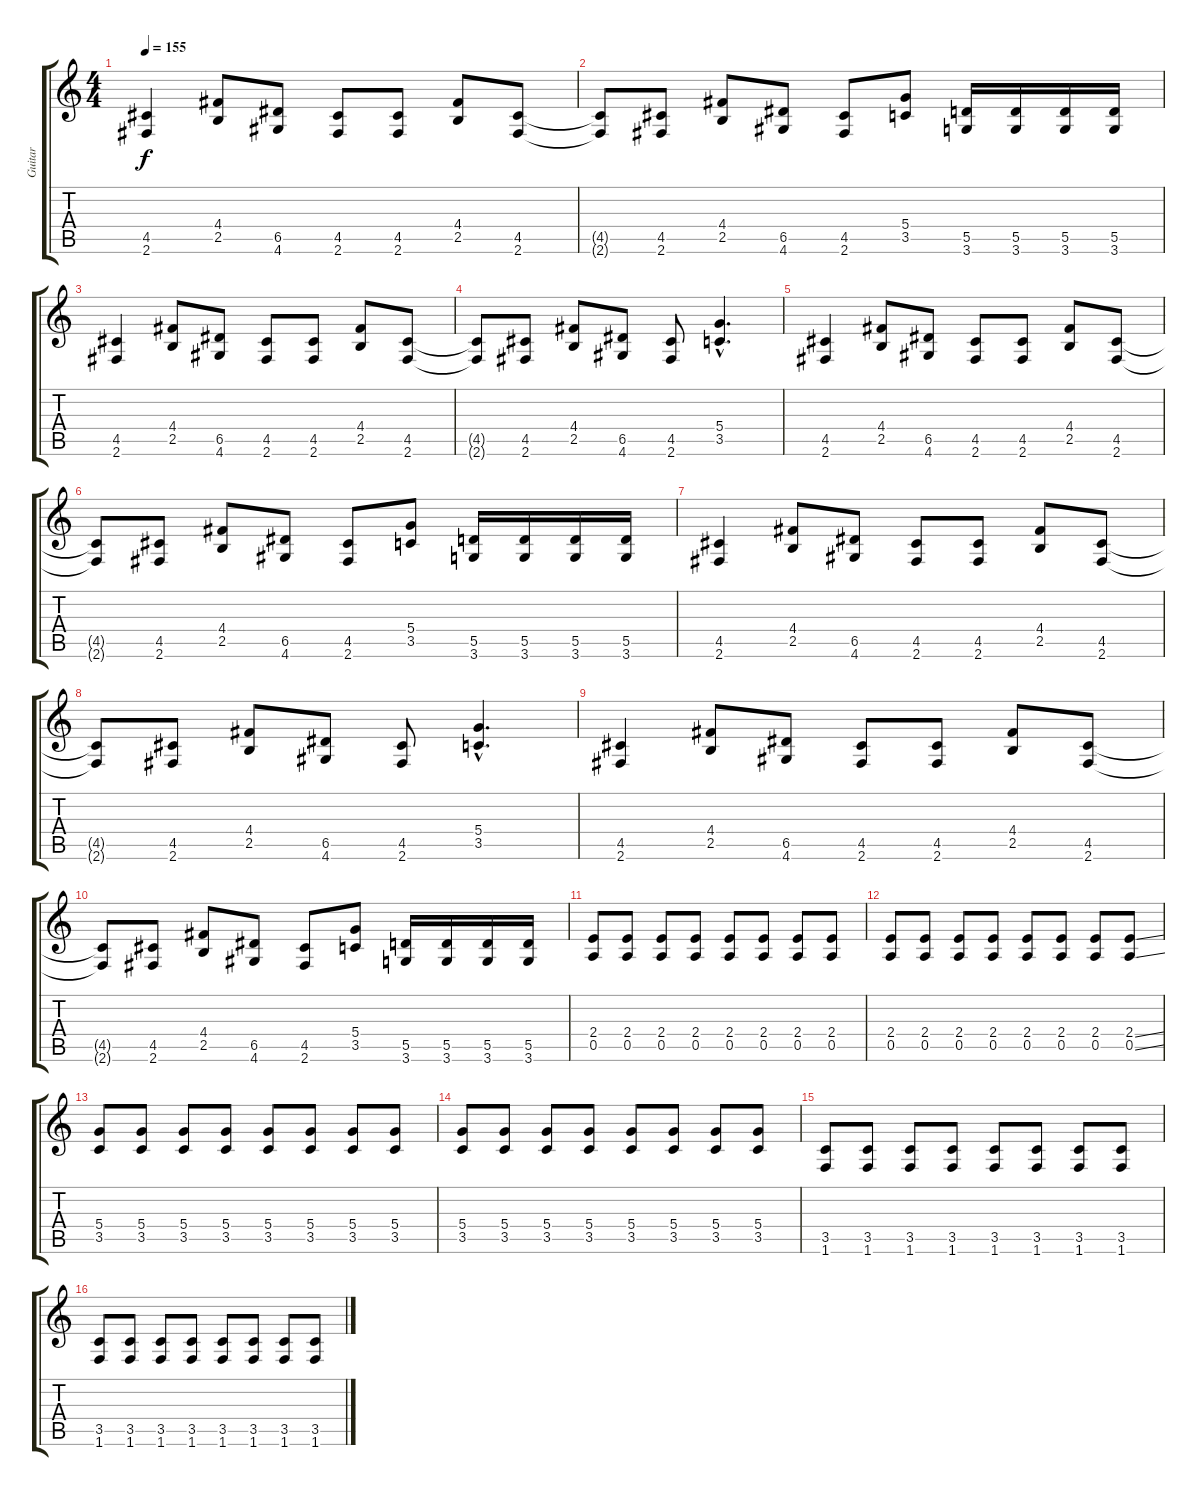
\track ("Guitar" "Guitar") {instrument distortionguitar}
\staff {score tabs}
\tuning (E4 B3 G3 D3 A2 E2) {hide}
\ts (4 4)
\tempo 155
\clef g2
\ks c
(4.5 2.6).4{dy f} (4.4 2.5).8 (6.5 4.6).8 (4.5 2.6).8 (4.5 2.6).8 (4.4 2.5).8 (4.5 2.6).8 |
(4.5{t} 2.6{t}).8 (4.5 2.6).8 (4.4 2.5).8 (6.5 4.6).8 (4.5 2.6).8 (5.4 3.5).8 (5.5 3.6).16 (5.5 3.6).16 (5.5 3.6).16 (5.5 3.6).16 |
(4.5 2.6).4 (4.4 2.5).8 (6.5 4.6).8 (4.5 2.6).8 (4.5 2.6).8 (4.4 2.5).8 (4.5 2.6).8 |
(4.5{t} 2.6{t}).8 (4.5 2.6).8 (4.4 2.5).8 (6.5 4.6).8 (4.5 2.6).8 (5.4{hac} 3.5{hac}).4{d} |
(4.5 2.6).4 (4.4 2.5).8 (6.5 4.6).8 (4.5 2.6).8 (4.5 2.6).8 (4.4 2.5).8 (4.5 2.6).8 |
(4.5{t} 2.6{t}).8 (4.5 2.6).8 (4.4 2.5).8 (6.5 4.6).8 (4.5 2.6).8 (5.4 3.5).8 (5.5 3.6).16 (5.5 3.6).16 (5.5 3.6).16 (5.5 3.6).16 |
(4.5 2.6).4 (4.4 2.5).8 (6.5 4.6).8 (4.5 2.6).8 (4.5 2.6).8 (4.4 2.5).8 (4.5 2.6).8 |
(4.5{t} 2.6{t}).8 (4.5 2.6).8 (4.4 2.5).8 (6.5 4.6).8 (4.5 2.6).8 (5.4{hac} 3.5{hac}).4{d} |
(4.5 2.6).4 (4.4 2.5).8 (6.5 4.6).8 (4.5 2.6).8 (4.5 2.6).8 (4.4 2.5).8 (4.5 2.6).8 |
(4.5{t} 2.6{t}).8 (4.5 2.6).8 (4.4 2.5).8 (6.5 4.6).8 (4.5 2.6).8 (5.4 3.5).8 (5.5 3.6).16 (5.5 3.6).16 (5.5 3.6).16 (5.5 3.6).16 |
(2.4 0.5).8 (2.4 0.5).8 (2.4 0.5).8 (2.4 0.5).8 (2.4 0.5).8 (2.4 0.5).8 (2.4 0.5).8 (2.4 0.5).8 |
(2.4 0.5).8 (2.4 0.5).8 (2.4 0.5).8 (2.4 0.5).8 (2.4 0.5).8 (2.4 0.5).8 (2.4 0.5).8 (2.4{ss} 0.5{ss}).8 |
(5.4 3.5).8 (5.4 3.5).8 (5.4 3.5).8 (5.4 3.5).8 (5.4 3.5).8 (5.4 3.5).8 (5.4 3.5).8 (5.4 3.5).8 |
(5.4 3.5).8 (5.4 3.5).8 (5.4 3.5).8 (5.4 3.5).8 (5.4 3.5).8 (5.4 3.5).8 (5.4 3.5).8 (5.4 3.5).8 |
(3.5 1.6).8 (3.5 1.6).8 (3.5 1.6).8 (3.5 1.6).8 (3.5 1.6).8 (3.5 1.6).8 (3.5 1.6).8 (3.5 1.6).8 |
(3.5 1.6).8 (3.5 1.6).8 (3.5 1.6).8 (3.5 1.6).8 (3.5 1.6).8 (3.5 1.6).8 (3.5 1.6).8 (3.5 1.6).8
